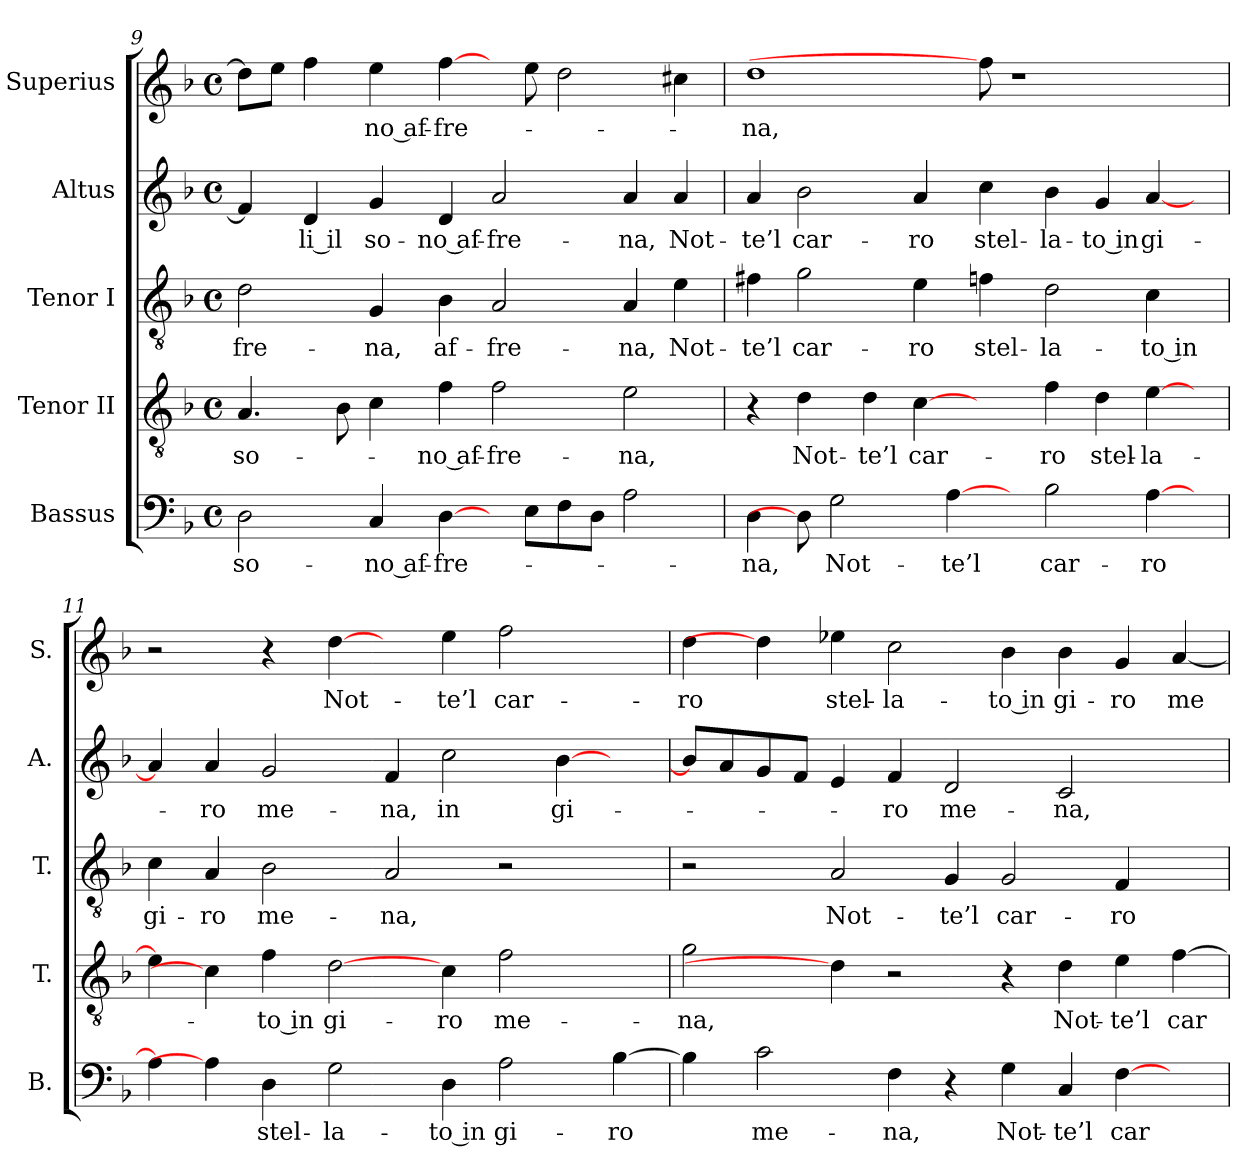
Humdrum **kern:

**kern	**text	**kern	**text	**kern	**text	**kern	**text	**kern	**text
*part5	*part5	*part4	*part4	*part3	*part3	*part2	*part2	*part1	*part1
*staff5	*staff5	*staff4	*staff4	*staff3	*staff3	*staff2	*staff2	*staff1	*staff1
*I"Bassus	*	*I"Tenor II	*	*I"Tenor I	*	*I"Altus	*	*I"Superius	*
*I'B.	*	*I'T.	*	*I'T.	*	*I'A.	*	*I'S.	*
*clefF4	*	*clefGv2	*	*clefGv2	*	*clefG2	*	*clefG2	*
*	*	*ITrd7c12	*	*ITrd7c12	*	*	*	*	*
*k[b-]	*	*k[b-]	*	*k[b-]	*	*k[b-]	*	*k[b-]	*
*F:	*	*F:	*	*F:	*	*F:	*	*F:	*
*M4/4	*	*M4/4	*	*M4/4	*	*M4/4	*	*M4/4	*
*met(c)	*	*met(c)	*	*met(c)	*	*met(c)	*	*met(c)	*
=9	=9	=9	=9	=9	=9	=9	=9	=9	=9
!	!LO:LY:b:color=#000000	!	!	!	!	!	!	!	!
!	!	!	!LO:LY:b:color=#000000	!	!	!	!	!	!
!	!	!	!	!	!LO:LY:b:color=#000000	!	!	!	!
2Di\	so-	4.AAi/	so-	2Di\	-fre-	4fi/]	.	8ddi\L]	.
.	.	.	.	.	.	.	.	8eei\J	.
!	!	!	!	!	!	!	!LO:LY:b:color=#000000	!	!
.	.	.	.	.	.	4di/	-li il	4ffi\	.
.	.	8BB-i\	.	.	.	.	.	.	.
!	!LO:LY:b:color=#000000	!	!	!	!	!	!	!	!
!	!	!	!	!	!LO:LY:b:color=#000000	!	!	!	!
!	!	!	!	!	!	!	!LO:LY:b:color=#000000	!	!
!	!	!	!	!	!	!	!	!	!LO:LY:b:color=#000000
4Ci/	-no af-	4Ci\	.	4GGi/	-na,	4gi/	so-	4eei\	-no af-
!	!LO:LY:b:color=#000000	!	!	!	!	!	!	!	!
!	!	!	!LO:LY:b:color=#000000	!	!	!	!	!	!
!	!	!	!	!	!LO:LY:b:color=#000000	!	!	!	!
!	!	!	!	!	!	!	!LO:LY:b:color=#000000	!	!
!	!	!	!	!	!	!	!	!	!LO:LY:b:color=#000000
[4Di\	-fre-	4Fi\	-no af-	4BB-i\	af-	4di/	-no af-	[4ffi\	-fre-
!	!	!	!LO:LY:b:color=#000000	!	!	!	!	!	!
!	!	!	!	!	!LO:LY:b:color=#000000	!	!	!	!
!	!	!	!	!	!	!	!LO:LY:b:color=#000000	!	!
8ryy	.	2Fi\	-fre-	2AAi/	-fre-	2ai/	-fre-	8ryy	.
8Ei\L	.	.	.	.	.	.	.	8eei\	.
8Fi\	.	.	.	.	.	.	.	2ddi\	.
8Di\J	.	.	.	.	.	.	.	.	.
!	!	!	!LO:LY:b:color=#000000	!	!	!	!	!	!
!	!	!	!	!	!LO:LY:b:color=#000000	!	!	!	!
!	!	!	!	!	!	!	!LO:LY:b:color=#000000	!	!
2Ai\	.	2Ei\	-na,	4AAi/	-na,	4ai/	-na,	.	.
!	!	!	!	!	!LO:LY:b:color=#000000	!	!	!	!
!	!	!	!	!	!	!	!LO:LY:b:color=#000000	!	!
.	.	.	.	4Ei\	Not-	4ai/	Not-	4cc#Xi\	.
=10	=10	=10	=10	=10	=10	=10	=10	=10	=10
!	!LO:LY:b:color=#000000	!	!	!	!	!	!	!	!
!	!	!	!	!	!LO:LY:b:color=#000000	!	!	!	!
!	!	!	!	!	!	!	!LO:LY:b:color=#000000	!	!
!	!	!	!	!	!	!	!	!	!LO:LY:b:color=#000000
4Di\	-na,	4r	.	4F#Xi\	-te’l	4ai/	-te’l	1ddi	-na,
!	!	!	!LO:LY:b:color=#000000	!	!	!	!	!	!
!	!	!	!	!	!LO:LY:b:color=#000000	!	!	!	!
!	!	!	!	!	!	!	!LO:LY:b:color=#000000	!	!
8Di\]	.	4Di\	Not-	2Gi\	car-	2b-i\	car-	.	.
!	!LO:LY:b:color=#000000	!	!	!	!	!	!	!	!
2Gi\	Not-	.	.	.	.	.	.	.	.
!	!	!	!LO:LY:b:color=#000000	!	!	!	!	!	!
.	.	4Di\	-te’l	.	.	.	.	.	.
!	!	!	!LO:LY:b:color=#000000	!	!	!	!	!	!
!	!	!	!	!	!LO:LY:b:color=#000000	!	!	!	!
!	!	!	!	!	!	!	!LO:LY:b:color=#000000	!	!
.	.	[4Ci\	car-	4Ei\	-ro	4ai/	-ro	.	.
!	!LO:LY:b:color=#000000	!	!	!	!	!	!	!	!
[4Ai\	-te’l	.	.	.	.	.	.	.	.
!	!	!	!	!	!LO:LY:b:color=#000000	!	!	!	!
!	!	!	!	!	!	!	!LO:LY:b:color=#000000	!	!
.	.	4ryy	.	4Fi\	stel-	4cci\	stel-	8ffi\]	.
8ryy	.	.	.	.	.	.	.	1r	.
!	!LO:LY:b:color=#000000	!	!	!	!	!	!	!	!
!	!	!	!LO:LY:b:color=#000000	!	!	!	!	!	!
!	!	!	!	!	!LO:LY:b:color=#000000	!	!	!	!
!	!	!	!	!	!	!	!LO:LY:b:color=#000000	!	!
2B-i\	car-	4Fi\	-ro	2Di\	-la-	4b-i\	-la-	.	.
!	!	!	!LO:LY:b:color=#000000	!	!	!	!	!	!
!	!	!	!	!	!	!	!LO:LY:b:color=#000000	!	!
.	.	4Di\	stel-	.	.	4gi/	-to in	.	.
!	!LO:LY:b:color=#000000	!	!	!	!	!	!	!	!
!	!	!	!LO:LY:b:color=#000000	!	!	!	!	!	!
!	!	!	!	!	!LO:LY:b:color=#000000	!	!	!	!
!	!	!	!	!	!	!	!LO:LY:b:color=#000000	!	!
[>4Ai\	-ro	[>4Ei\	-la-	4Ci\	-to in	[<4ai/	gi-	.	.
8ryy	.	8ryy	.	8ryy	.	8ryy	.	.	.
!!LO:PB:g=z
=11	=11	=11	=11	=11	=11	=11	=11	=11	=11
!	!	!	!	!	!LO:LY:b:color=#000000	!	!	!	!
4Ai\]	.	4Ei\]	.	4Ci\	gi-	4ai/]	.	2r	.
!	!	!	!	!	!LO:LY:b:color=#000000	!	!	!	!
!	!	!	!	!	!	!	!LO:LY:b:color=#000000	!	!
4Ai\]	.	4Ci\]	.	4AAi/	-ro	4ai/	-ro	.	.
!	!LO:LY:b:color=#000000	!	!	!	!	!	!	!	!
!	!	!	!LO:LY:b:color=#000000	!	!	!	!	!	!
!	!	!	!	!	!LO:LY:b:color=#000000	!	!	!	!
!	!	!	!	!	!	!	!LO:LY:b:color=#000000	!	!
4Di\	stel-	4Fi\	-to in	2BB-i\	me-	2gi/	me-	4r	.
!	!LO:LY:b:color=#000000	!	!	!	!	!	!	!	!
!	!	!	!LO:LY:b:color=#000000	!	!	!	!	!	!
!	!	!	!	!	!	!	!	!	!LO:LY:b:color=#000000
2Gi\	-la-	[2Di\	gi-	.	.	.	.	[4ddi\	Not-
!	!	!	!	!	!LO:LY:b:color=#000000	!	!	!	!
!	!	!	!	!	!	!	!LO:LY:b:color=#000000	!	!
.	.	.	.	2AAi/	-na,	4fi/	-na,	4ryy	.
!	!LO:LY:b:color=#000000	!	!	!	!	!	!	!	!
!	!	!	!LO:LY:b:color=#000000	!	!	!	!	!	!
!	!	!	!	!	!	!	!LO:LY:b:color=#000000	!	!
!	!	!	!	!	!	!	!	!	!LO:LY:b:color=#000000
4Di\	-to in	4Ci\	-ro	.	.	2cci\	in	4eei\	-te’l
!	!LO:LY:b:color=#000000	!	!	!	!	!	!	!	!
!	!	!	!LO:LY:b:color=#000000	!	!	!	!	!	!
!	!	!	!	!	!	!	!	!	!LO:LY:b:color=#000000
2Ai\	gi-	2Fi\	me-	2r	.	.	.	2ffi\	car-
!	!	!	!	!	!	!	!LO:LY:b:color=#000000	!	!
.	.	.	.	.	.	[>4b-i\	gi-	.	.
!	!LO:LY:b:color=#000000	!	!	!	!	!	!	!	!
[>4B-i\	-ro	4ryy	.	4ryy	.	4ryy	.	4ryy	.
=12	=12	=12	=12	=12	=12	=12	=12	=12	=12
!	!	!	!LO:LY:b:color=#000000	!	!	!	!	!	!
!	!	!	!	!	!	!	!	!	!LO:LY:b:color=#000000
4B-i\]	.	2Gi\	-na,	2r	.	8b-i/L]	.	4ddi\	-ro
.	.	.	.	.	.	8ai/	.	.	.
!	!LO:LY:b:color=#000000	!	!	!	!	!	!	!	!
2ci\	me-	.	.	.	.	8gi/	.	4ddi\]	.
.	.	.	.	.	.	8fi/J	.	.	.
!	!	!	!	!	!LO:LY:b:color=#000000	!	!	!	!
!	!	!	!	!	!	!	!	!	!LO:LY:b:color=#000000
.	.	4Di\]	.	2AAi/	Not-	4ei/	.	4ee-Xi\	stel-
!	!LO:LY:b:color=#000000	!	!	!	!	!	!	!	!
!	!	!	!	!	!	!	!LO:LY:b:color=#000000	!	!
!	!	!	!	!	!	!	!	!	!LO:LY:b:color=#000000
4Fi\	-na,	2r	.	.	.	4fi/	-ro	2cci\	-la-
!	!	!	!	!	!LO:LY:b:color=#000000	!	!	!	!
!	!	!	!	!	!	!	!LO:LY:b:color=#000000	!	!
4r	.	.	.	4GGi/	-te’l	2di/	me-	.	.
!	!LO:LY:b:color=#000000	!	!	!	!	!	!	!	!
!	!	!	!	!	!LO:LY:b:color=#000000	!	!	!	!
!	!	!	!	!	!	!	!	!	!LO:LY:b:color=#000000
4Gi\	Not-	4r	.	2GGi/	car-	.	.	4b-i\	-to in
!	!LO:LY:b:color=#000000	!	!	!	!	!	!	!	!
!	!	!	!LO:LY:b:color=#000000	!	!	!	!	!	!
!	!	!	!	!	!	!	!LO:LY:b:color=#000000	!	!
!	!	!	!	!	!	!	!	!	!LO:LY:b:color=#000000
4Ci/	-te’l	4Di\	Not-	.	.	2ci/	-na,	4b-i\	gi-
!	!LO:LY:b:color=#000000	!	!	!	!	!	!	!	!
!	!	!	!LO:LY:b:color=#000000	!	!	!	!	!	!
!	!	!	!	!	!LO:LY:b:color=#000000	!	!	!	!
!	!	!	!	!	!	!	!	!	!LO:LY:b:color=#000000
[>4Fi\	car-	4Ei\	-te’l	4FFi/	-ro	.	.	4gi/	-ro
!	!	!	!LO:LY:b:color=#000000	!	!	!	!	!	!
!	!	!	!	!	!	!	!	!	!LO:LY:b:color=#000000
4ryy	.	[>4Fi\	car-	4ryy	.	4ryy	.	[<4ai/	me-
=	=	=	=	=	=	=	=	=	=
*-	*-	*-	*-	*-	*-	*-	*-	*-	*-
